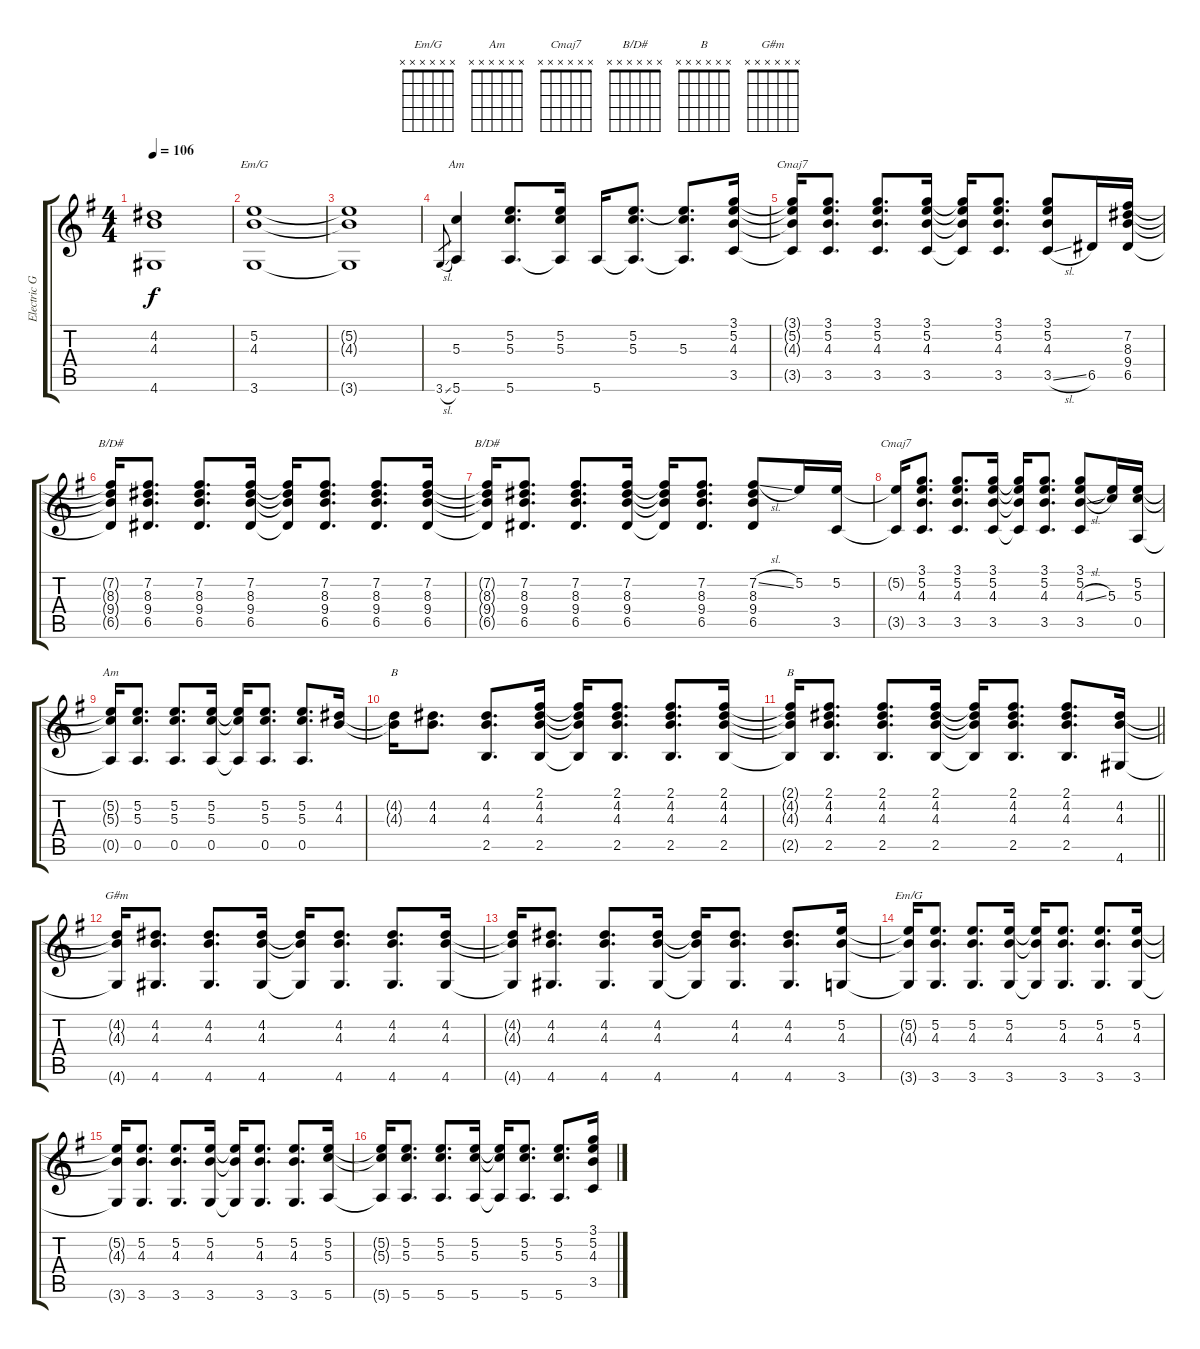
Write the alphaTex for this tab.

\track ("Electric Guitar, light overdrive" "Electric G") {instrument electricguitarjazz}
\staff {score tabs}
\tuning (E4 B3 G3 D3 A2 E2) {hide}
\chord ("Em/G" x 5 4 x x 3) {firstfret 3}
\chord ("Am" x 5 5 x x 5) {firstfret 5}
\chord ("Cmaj7" 3 5 4 x 3 x) {firstfret 3 barre 3}
\chord ("B/D#" x 7 8 9 6 x) {firstfret 6}
\chord ("B/D#" x x x x x x)
\chord ("Cmaj7" x x x x x x)
\chord ("Am" x x x x x x)
\chord ("B" 2 4 4 x 2 x) {firstfret 2 barre 2}
\chord ("B" x x x x x x)
\chord ("G#m" x x x x x x)
\chord ("Em/G" x x x x x x)
\ts (4 4)
\tempo 106
\clef g2
\ks eminor
(4.2{t} 4.3{t} 4.6{t}).1{dy f} |
(5.2 4.3 3.6).1{ch "Em/G"} |
(5.2{t} 4.3{t} 3.6{t}).1 |
3.6{sl}.8{gr} (5.3 5.6).4{ch "Am"} (5.2 5.3 5.6).8{d} (5.2 5.3 5.6{t}).16 5.6.16 (5.2 5.3 5.6{t}).8{d} (5.2{t} 5.3 5.6{t}).8{d} (3.1 5.2 4.3 3.5).16 |
(3.1{t} 5.2{t} 4.3{t} 3.5{t}).16{ch "Cmaj7"} (3.1 5.2 4.3 3.5).8{d} (3.1 5.2 4.3 3.5).8{d} (3.1 5.2 4.3 3.5).16 (3.1{t} 5.2{t} 4.3{t} 3.5{t}).16 (3.1 5.2 4.3 3.5).8{d} (3.1 5.2 4.3 3.5{sl}).8 6.5.16 (7.2 8.3 9.4 6.5).16 |
(7.2{t} 8.3{t} 9.4{t} 6.5{t}).16{ch "B/D#"} (7.2 8.3 9.4 6.5).8{d} (7.2 8.3 9.4 6.5).8{d} (7.2 8.3 9.4 6.5).16 (7.2{t} 8.3{t} 9.4{t} 6.5{t}).16 (7.2 8.3 9.4 6.5).8{d} (7.2 8.3 9.4 6.5).8{d} (7.2 8.3 9.4 6.5).16 |
(7.2{t} 8.3{t} 9.4{t} 6.5{t}).16{ch "B/D#"} (7.2 8.3 9.4 6.5).8{d} (7.2 8.3 9.4 6.5).8{d} (7.2 8.3 9.4 6.5).16 (7.2{t} 8.3{t} 9.4{t} 6.5{t}).16 (7.2 8.3 9.4 6.5).8{d} (7.2{sl} 8.3 9.4 6.5).8 5.2.16 (5.2 3.5).16 |
(5.2{t} 3.5{t}).16{ch "Cmaj7"} (3.1 5.2 4.3 3.5).8{d} (3.1 5.2 4.3 3.5).8{d} (3.1 5.2 4.3 3.5).16 (3.1{t} 5.2{t} 4.3{t} 3.5{t}).16 (3.1 5.2 4.3 3.5).8{d} (3.1 5.2 4.3{sl} 3.5).8 (5.2{t} 5.3).16 (5.2 5.3 0.5).16 |
(5.2{t} 5.3{t} 0.5{t}).16{ch "Am"} (5.2 5.3 0.5).8{d} (5.2 5.3 0.5).8{d} (5.2 5.3 0.5).16 (5.2{t} 5.3{t} 0.5{t}).16 (5.2 5.3 0.5).8{d} (5.2 5.3 0.5).8{d} (4.2 4.3).16 |
(4.2{t} 4.3{t}).16{ch "B"} (4.2 4.3).8{d} (4.2 4.3 2.5).8{d} (2.1 4.2 4.3 2.5).16 (2.1{t} 4.2{t} 4.3{t} 2.5{t}).16 (2.1 4.2 4.3 2.5).8{d} (2.1 4.2 4.3 2.5).8{d} (2.1 4.2 4.3 2.5).16 |
\barLineRight lightlight
(2.1{t} 4.2{t} 4.3{t} 2.5{t}).16{ch "B"} (2.1 4.2 4.3 2.5).8{d} (2.1 4.2 4.3 2.5).8{d} (2.1 4.2 4.3 2.5).16 (2.1{t} 4.2{t} 4.3{t} 2.5{t}).16 (2.1 4.2 4.3 2.5).8{d} (2.1 4.2 4.3 2.5).8{d} (4.2 4.3 4.6).16 |
(4.2{t} 4.3{t} 4.6{t}).16{ch "G#m"} (4.2 4.3 4.6).8{d} (4.2 4.3 4.6).8{d} (4.2 4.3 4.6).16 (4.2{t} 4.3{t} 4.6{t}).16 (4.2 4.3 4.6).8{d} (4.2 4.3 4.6).8{d} (4.2 4.3 4.6).16 |
(4.2{t} 4.3{t} 4.6{t}).16 (4.2 4.3 4.6).8{d} (4.2 4.3 4.6).8{d} (4.2 4.3 4.6).16 (4.2{t} 4.3{t} 4.6{t}).16 (4.2 4.3 4.6).8{d} (4.2 4.3 4.6).8{d} (5.2 4.3 3.6).16 |
(5.2{t} 4.3{t} 3.6{t}).16{ch "Em/G"} (5.2 4.3 3.6).8{d} (5.2 4.3 3.6).8{d} (5.2 4.3 3.6).16 (5.2{t} 4.3{t} 3.6{t}).16 (5.2 4.3 3.6).8{d} (5.2 4.3 3.6).8{d} (5.2 4.3 3.6).16 |
(5.2{t} 4.3{t} 3.6{t}).16 (5.2 4.3 3.6).8{d} (5.2 4.3 3.6).8{d} (5.2 4.3 3.6).16 (5.2{t} 4.3{t} 3.6{t}).16 (5.2 4.3 3.6).8{d} (5.2 4.3 3.6).8{d} (5.2 5.3 5.6).16 |
(5.2{t} 5.3{t} 5.6{t}).16 (5.2 5.3 5.6).8{d} (5.2 5.3 5.6).8{d} (5.2 5.3 5.6).16 (5.2{t} 5.3{t} 5.6{t}).16 (5.2 5.3 5.6).8{d} (5.2 5.3 5.6).8{d} (3.1 5.2 4.3 3.5).16
